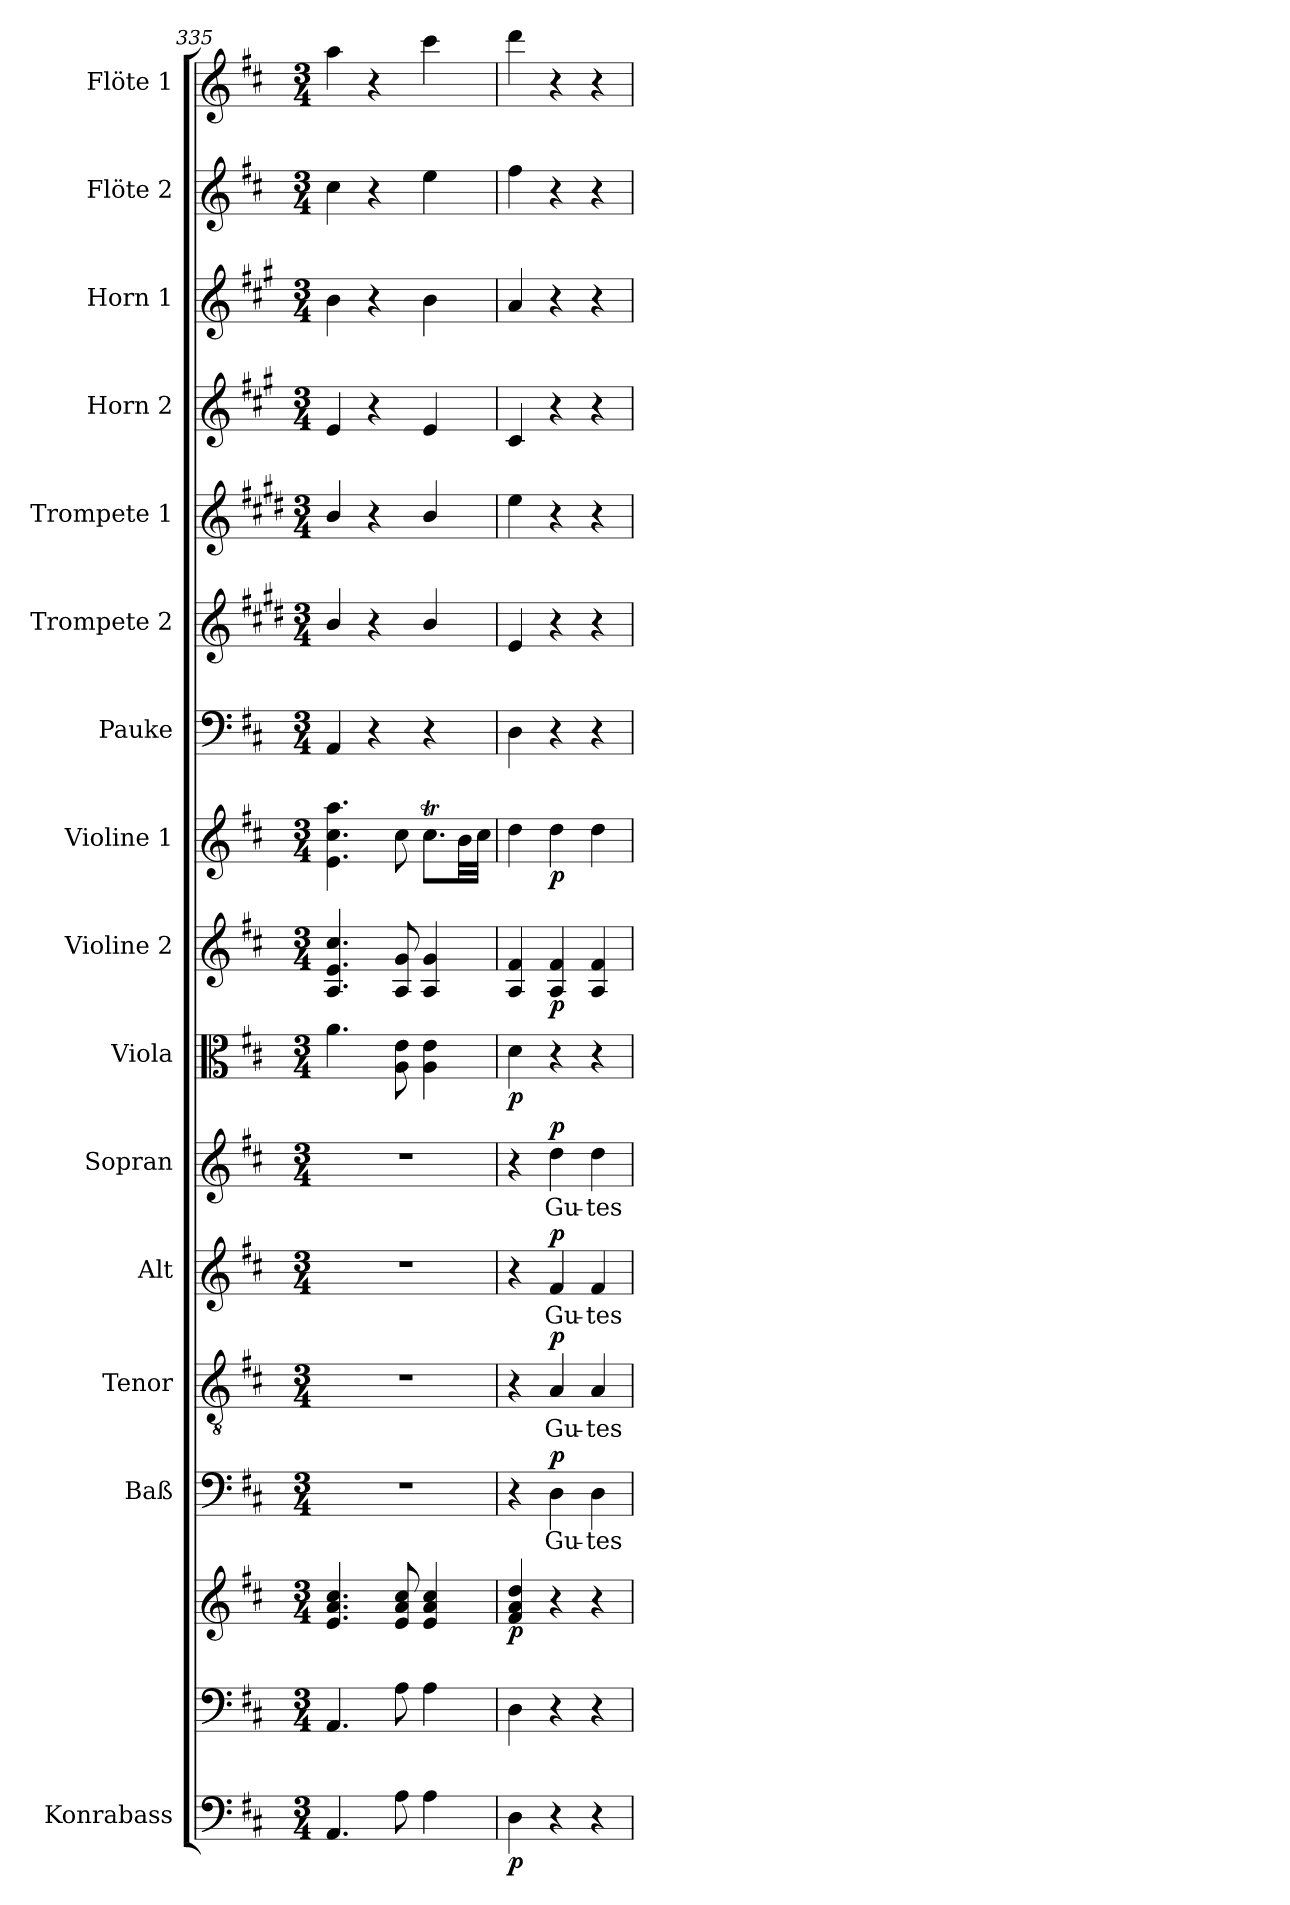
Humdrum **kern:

**kern	**dynam	**kern	**kern	**dynam	**kern	**text	**dynam	**kern	**text	**dynam	**kern	**text	**dynam	**kern	**text	**dynam	**kern	**dynam	**kern	**dynam	**kern	**dynam	**kern	**kern	**kern	**kern	**kern	**kern	**kern
*part16	*part16	*part15	*part15	*part15	*part14	*part14	*part14	*part13	*part13	*part13	*part12	*part12	*part12	*part11	*part11	*part11	*part10	*part10	*part9	*part9	*part8	*part8	*part7	*part6	*part5	*part4	*part3	*part2	*part1
*staff17	*staff17	*staff16	*staff15	*staff15/16	*staff14	*staff14	*staff14	*staff13	*staff13	*staff13	*staff12	*staff12	*staff12	*staff11	*staff11	*staff11	*staff10	*staff10	*staff9	*staff9	*staff8	*staff8	*staff7	*staff6	*staff5	*staff4	*staff3	*staff2	*staff1
*I"Konrabass	*	*	*	*	*I"Baß	*	*	*I"Tenor	*	*	*I"Alt	*	*	*I"Sopran	*	*	*I"Viola	*	*I"Violine 2	*	*I"Violine 1	*	*I"Pauke	*I"Trompete 2	*I"Trompete 1	*I"Horn 2	*I"Horn 1	*I"Flöte 2	*I"Flöte 1
*I'Kb.	*	*	*	*	*I'Baß	*	*	*I'Ten	*	*	*I'Alt	*	*	*I'Sop	*	*	*I'Vla.	*	*I'Vln. 2	*	*I'Vln. 1	*	*I'Pk.	*I'Trp. 2	*I'Trp. 1	*I'Hrn. 2	*I'Hrn. 1	*I'Fl. 2	*I'Fl. 1
*clefF4	*	*clefF4	*clefG2	*	*clefF4	*	*	*clefGv2	*	*	*clefG2	*	*	*clefG2	*	*	*clefC3	*	*clefG2	*	*clefG2	*	*clefF4	*clefG2	*clefG2	*clefG2	*clefG2	*clefG2	*clefG2
*ITrd7c12	*	*	*	*	*	*	*	*	*	*	*	*	*	*	*	*	*	*	*	*	*	*	*	*ITrd1c2	*ITrd1c2	*ITrd4c7	*ITrd4c7	*	*
*k[f#c#]	*	*k[f#c#]	*k[f#c#]	*	*k[f#c#]	*	*	*k[f#c#]	*	*	*k[f#c#]	*	*	*k[f#c#]	*	*	*k[f#c#]	*	*k[f#c#]	*	*k[f#c#]	*	*k[f#c#]	*k[f#c#]	*k[f#c#]	*k[f#c#]	*k[f#c#]	*k[f#c#]	*k[f#c#]
*D:	*	*D:	*D:	*	*D:	*	*	*D:	*	*	*D:	*	*	*D:	*	*	*D:	*	*D:	*	*D:	*	*D:	*D:	*D:	*D:	*D:	*D:	*D:
*M3/4	*	*M3/4	*M3/4	*	*M3/4	*	*	*M3/4	*	*	*M3/4	*	*	*M3/4	*	*	*M3/4	*	*M3/4	*	*M3/4	*	*M3/4	*M3/4	*M3/4	*M3/4	*M3/4	*M3/4	*M3/4
=335	=335	=335	=335	=335	=335	=335	=335	=335	=335	=335	=335	=335	=335	=335	=335	=335	=335	=335	=335	=335	=335	=335	=335	=335	=335	=335	=335	=335	=335
4.AAA/	.	4.AA/	4.e/ 4.a/ 4.cc#/	.	2.r	.	.	2.r	.	.	2.r	.	.	2.r	.	.	4.a\	.	4.A/ 4.e/ 4.cc#/	.	4.e\ 4.cc#\ 4.aa\	.	4AA/	4a/	4a/	4A/	4e\	4cc#\	4aa\
.	.	.	.	.	.	.	.	.	.	.	.	.	.	.	.	.	.	.	.	.	.	.	4r	4r	4r	4r	4r	4r	4r
8AA\	.	8A\	8e/ 8a/ 8cc#/	.	.	.	.	.	.	.	.	.	.	.	.	.	8A\ 8e\	.	8A/ 8g/	.	8cc#\	.	.	.	.	.	.	.	.
4AA\	.	4A\	4e/ 4a/ 4cc#/	.	.	.	.	.	.	.	.	.	.	.	.	.	4A\ 4e\	.	4A/ 4g/	.	8.cc#t\L	.	4r	4a/	4a/	4A/	4e\	4ee\	4ccc#\
.	.	.	.	.	.	.	.	.	.	.	.	.	.	.	.	.	.	.	.	.	32b\LL	.	.	.	.	.	.	.	.
.	.	.	.	.	.	.	.	.	.	.	.	.	.	.	.	.	.	.	.	.	32cc#\JJJ	.	.	.	.	.	.	.	.
=336	=336	=336	=336	=336	=336	=336	=336	=336	=336	=336	=336	=336	=336	=336	=336	=336	=336	=336	=336	=336	=336	=336	=336	=336	=336	=336	=336	=336	=336
!	!LO:DY:b	!	!	!LO:DY:b	!	!	!	!	!	!	!	!	!	!	!	!	!	!LO:DY:b	!	!	!	!	!	!	!	!	!	!	!
4DD\	p	4D\	4f#/ 4a/ 4dd/	p	4r	.	.	4r	.	.	4r	.	.	4r	.	.	4d\	p	4A/ 4f#/	.	4dd\	.	4D\	4d/	4dd\	4F#/	4d/	4ff#\	4ddd\
!	!	!	!	!	!	!LO:LY:b	!LO:DY:a	!	!LO:LY:b	!LO:DY:a	!	!LO:LY:b	!LO:DY:a	!	!LO:LY:b	!LO:DY:a	!	!	!	!LO:DY:b	!	!LO:DY:b	!	!	!	!	!	!	!
4r	.	4r	4r	.	4D\	Gu-	p	4A/	Gu-	p	4f#/	Gu-	p	4dd\	Gu-	p	4r	.	4A/ 4f#/	p	4dd\	p	4r	4r	4r	4r	4r	4r	4r
!	!	!	!	!	!	!LO:LY:b	!	!	!LO:LY:b	!	!	!LO:LY:b	!	!	!LO:LY:b	!	!	!	!	!	!	!	!	!	!	!	!	!	!
4r	.	4r	4r	.	4D\	-tes	.	4A/	-tes	.	4f#/	-tes	.	4dd\	-tes	.	4r	.	4A/ 4f#/	.	4dd\	.	4r	4r	4r	4r	4r	4r	4r
=	=	=	=	=	=	=	=	=	=	=	=	=	=	=	=	=	=	=	=	=	=	=	=	=	=	=	=	=	=
*-	*-	*-	*-	*-	*-	*-	*-	*-	*-	*-	*-	*-	*-	*-	*-	*-	*-	*-	*-	*-	*-	*-	*-	*-	*-	*-	*-	*-	*-
